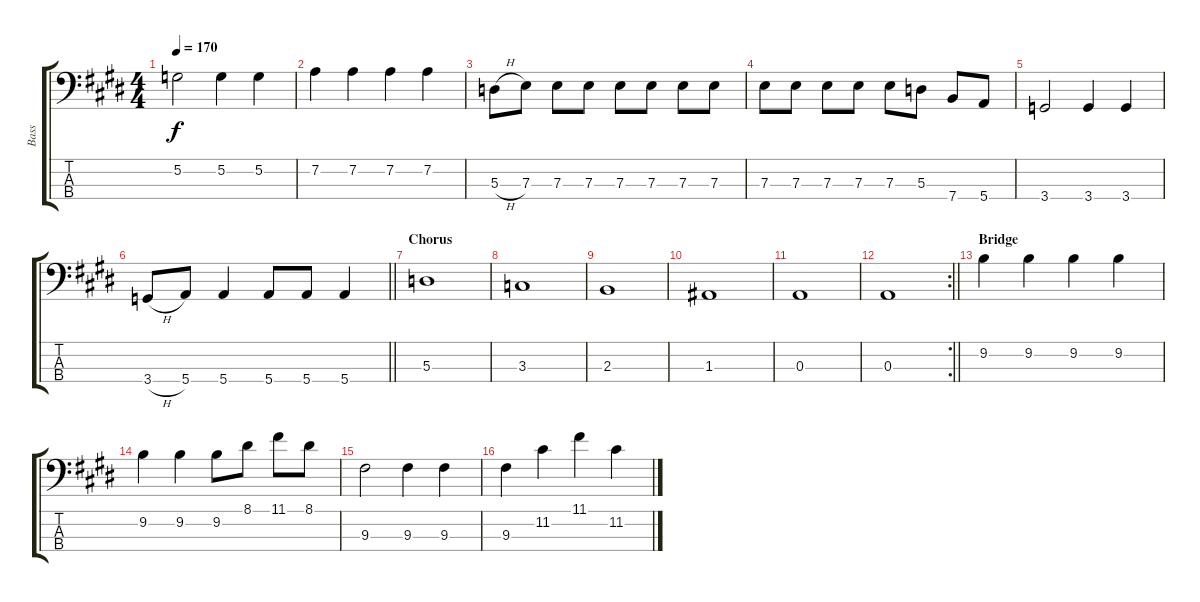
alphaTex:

\track ("Bass" "Bass") {instrument electricbassfinger}
\staff {score tabs}
\tuning (G2 D2 A1 E1) {hide}
\ts (4 4)
\tempo 170
\clef f4
\ks e
5.2.2{dy f} 5.2.4 5.2.4 |
7.2.4 7.2.4 7.2.4 7.2.4 |
5.3{h}.8 7.3.8 7.3.8 7.3.8 7.3.8 7.3.8 7.3.8 7.3.8 |
7.3.8 7.3.8 7.3.8 7.3.8 7.3.8 5.3.8 7.4.8 5.4.8 |
3.4.2 3.4.4 3.4.4 |
\barLineRight lightlight
3.4{h}.8 5.4.8 5.4.4 5.4.8 5.4.8 5.4.4 |
\section ("" "Chorus")
5.3.1 |
3.3.1 |
2.3.1 |
1.3.1 |
0.3.1 |
\rc 2
\barLineRight lightlight
0.3.1 |
\section ("" "Bridge")
9.2.4 9.2.4 9.2.4 9.2.4 |
9.2.4 9.2.4 9.2.8 8.1.8 11.1.8 8.1.8 |
9.3.2 9.3.4 9.3.4 |
9.3.4 11.2.4 11.1.4 11.2.4
